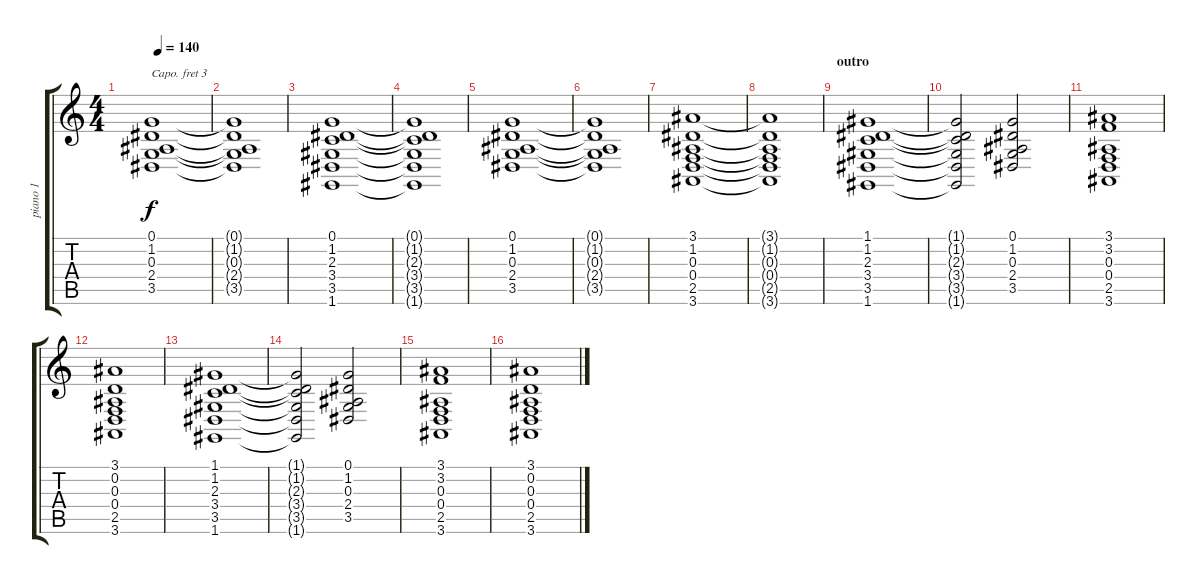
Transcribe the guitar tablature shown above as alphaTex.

\track ("piano 1" "piano 1") {instrument brightacousticpiano}
\staff {score tabs}
\capo 3
\tuning (E4 B3 G3 D3 A2 E2) {hide}
\ts (4 4)
\tempo 140
\clef g2
\ks c
(0.1 1.2 0.3 2.4 3.5).1{dy f} |
(0.1{t} 1.2{t} 0.3{t} 2.4{t} 3.5{t}).1 |
(0.1 1.2 2.3 3.4 3.5 1.6).1 |
(0.1{t} 1.2{t} 2.3{t} 3.4{t} 3.5{t} 1.6{t}).1 |
(0.1 1.2 0.3 2.4 3.5).1 |
(0.1{t} 1.2{t} 0.3{t} 2.4{t} 3.5{t}).1 |
(3.1 1.2 0.3 0.4 2.5 3.6).1 |
(3.1{t} 1.2{t} 0.3{t} 0.4{t} 2.5{t} 3.6{t}).1 |
\section ("" "outro")
(1.1 1.2 2.3 3.4 3.5 1.6).1{volume 13 balance 8 instrument acousticgrandpiano} |
(1.1{t} 1.2{t} 2.3{t} 3.4{t} 3.5{t} 1.6{t}).2 (0.1 1.2 0.3 2.4 3.5).2 |
(3.1 3.2 0.3 0.4 2.5 3.6).1 |
(3.1 0.2 0.3 0.4 2.5 3.6).1 |
(1.1 1.2 2.3 3.4 3.5 1.6).1 |
(1.1{t} 1.2{t} 2.3{t} 3.4{t} 3.5{t} 1.6{t}).2 (0.1 1.2 0.3 2.4 3.5).2 |
(3.1 3.2 0.3 0.4 2.5 3.6).1 |
(3.1 0.2 0.3 0.4 2.5 3.6).1
